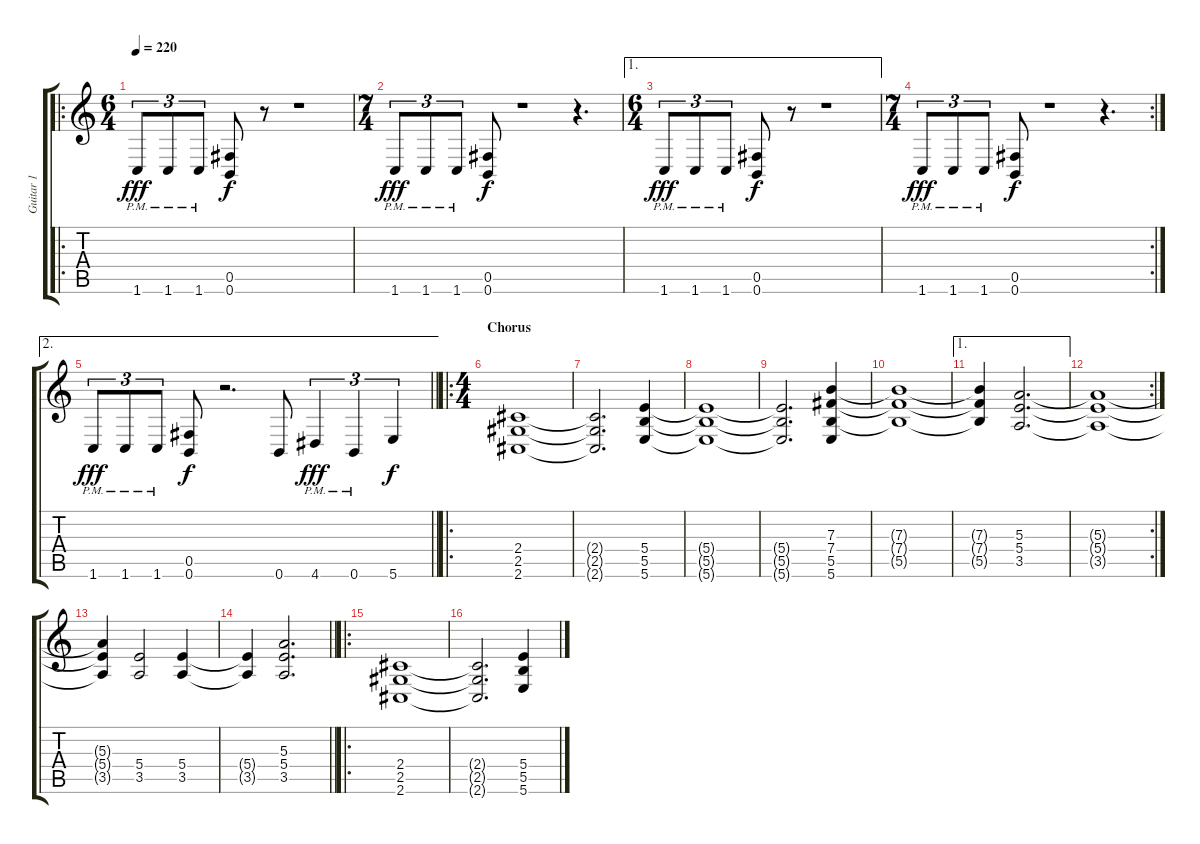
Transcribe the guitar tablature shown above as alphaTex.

\track ("Guitar 1" "Guitar 1") {instrument distortionguitar}
\staff {score tabs}
\tuning (Db4 Ab3 E3 B2 Gb2 B1) {hide}
\ro
\ts (6 4)
\tempo 220
\clef g2
\ks c
1.6{pm}.8{tu (3 2) dy fff} 1.6{pm}.8{tu (3 2)} 1.6{pm}.8{tu (3 2)} (0.5 0.6).8{dy f} r.8 r.1 |
\ts (7 4)
1.6{pm}.8{tu (3 2) dy fff} 1.6{pm}.8{tu (3 2)} 1.6{pm}.8{tu (3 2)} (0.5 0.6).8{dy f} r.1 r.4{d} |
\ae 1
\ts (6 4)
1.6{pm}.8{tu (3 2) dy fff} 1.6{pm}.8{tu (3 2)} 1.6{pm}.8{tu (3 2)} (0.5 0.6).8{dy f} r.8 r.1 |
\rc 2
\ts (7 4)
1.6{pm}.8{tu (3 2) dy fff} 1.6{pm}.8{tu (3 2)} 1.6{pm}.8{tu (3 2)} (0.5 0.6).8{dy f} r.1 r.4{d} |
\ae 2
\barLineRight lightlight
1.6{pm}.8{tu (3 2) dy fff} 1.6{pm}.8{tu (3 2)} 1.6{pm}.8{tu (3 2)} (0.5 0.6).8{dy f} r.2{d} 0.6.8 4.6{pm}.4{tu (3 2) dy fff} 0.6{pm}.4{tu (3 2)} 5.6.4{tu (3 2) dy f} |
\ro
\ts (4 4)
\section ("" "Chorus")
(2.4 2.5 2.6).1{balance 8} |
(2.4{t} 2.5{t} 2.6{t}).2{d} (5.4 5.5 5.6).4 |
(5.4{t} 5.5{t} 5.6{t}).1 |
(5.4{t} 5.5{t} 5.6{t}).2{d} (7.3 7.4 5.5 5.6).4 |
(7.3{t} 7.4{t} 5.5{t}).1 |
\ae 1
(7.3{t} 7.4{t} 5.5{t}).4 (5.3 5.4 3.5).2{d} |
\rc 2
(5.3{t} 5.4{t} 3.5{t}).1 |
(5.3{t} 5.4{t} 3.5{t}).4 (5.4 3.5).2 (5.4 3.5).4 |
\barLineRight lightlight
(5.4{t} 3.5{t}).4 (5.3 5.4 3.5).2{d} |
\ro
(2.4 2.5 2.6).1 |
(2.4{t} 2.5{t} 2.6{t}).2{d} (5.4 5.5 5.6).4
